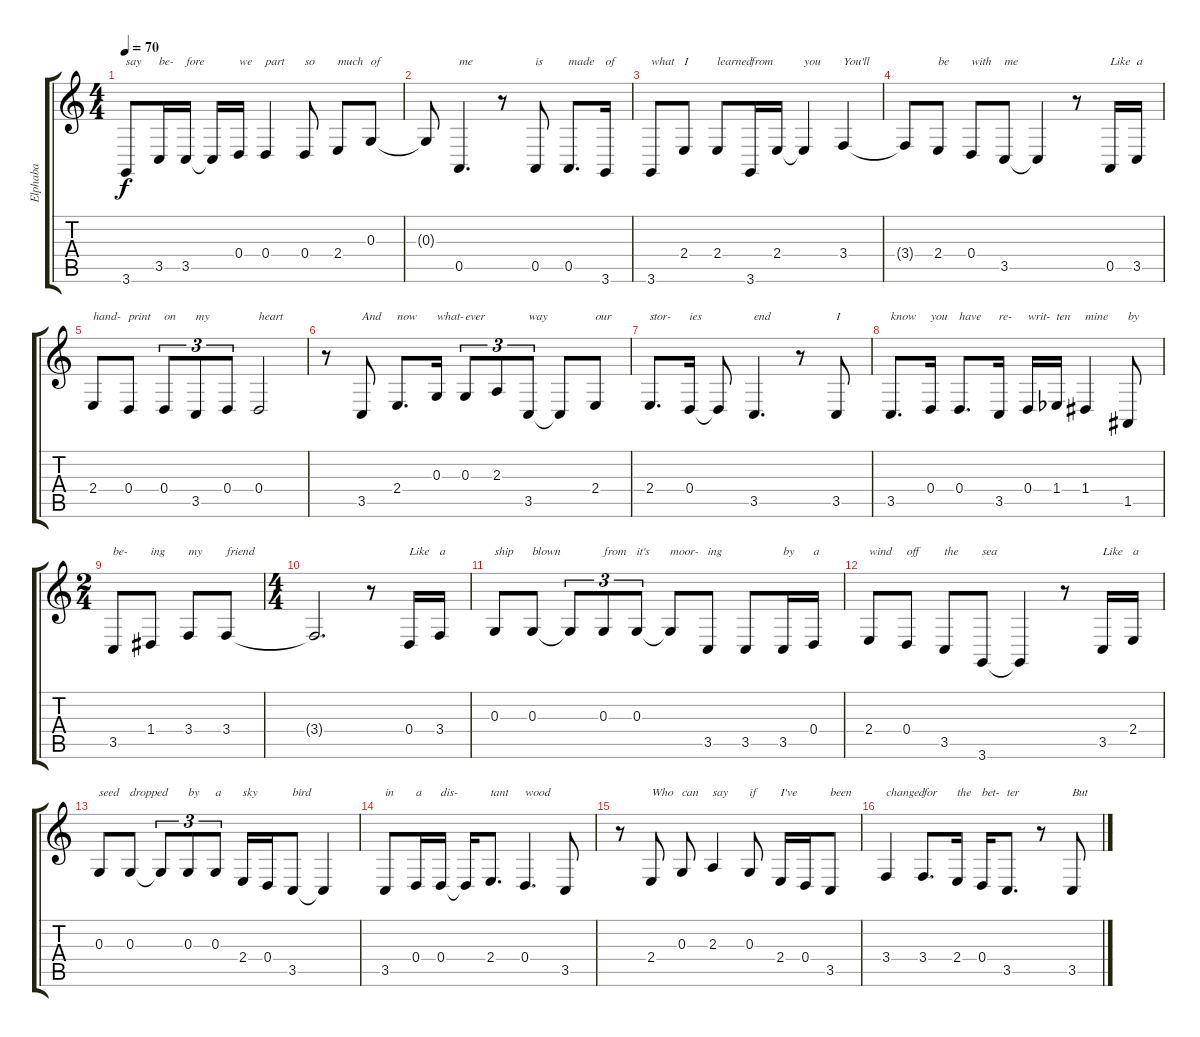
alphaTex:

\track ("Elphaba" "Elphaba") {instrument clarinet}
\staff {score tabs}
\tuning (E4 B3 G3 D3 A2 E2) {hide}
\ts (4 4)
\tempo 70
\clef g2
\ks c
3.6.8{txt "say" dy f} 3.5.16{txt "be-"} 3.5.16{txt "fore"} 3.5{t}.16 0.4.16{txt "we"} 0.4.4{txt "part"} 0.4.8{txt "so"} 2.4.8{txt "much"} 0.3.8{txt "of"} |
0.3{t}.8 0.5.4{d txt "me"} r.8 0.5.8{txt "is"} 0.5.8{d txt "made"} 3.6.16{txt "of"} |
3.6.8{txt "what"} 2.4.8{txt "I"} 2.4.8{txt "learned"} 3.6.16{txt "from"} 2.4.16 2.4{t}.4{txt "you"} 3.4.4{txt "You'll"} |
3.4{t}.8 2.4.8{txt "be"} 0.4.8{txt "with"} 3.5.8{txt "me"} 3.5{t}.4 r.8 0.5.16{txt "Like"} 3.5.16{txt "a"} |
2.4.8{txt "hand-"} 0.4.8{txt "print"} 0.4.8{tu (3 2) txt "on"} 3.5.8{tu (3 2) txt "my"} 0.4.8{tu (3 2)} 0.4.2{txt "heart"} |
r.8 3.5.8{txt "And"} 2.4.8{d txt "now"} 0.3.16{txt "what-"} 0.3.8{tu (3 2) txt "ever"} 2.3.8{tu (3 2)} 3.5.8{tu (3 2) txt "way"} 3.5{t}.8 2.4.8{txt "our"} |
2.4.8{d txt "stor-"} 0.4.16{txt "ies"} 0.4{t}.8 3.5.4{d txt "end"} r.8 3.5.8{txt "I"} |
3.5.8{d txt "know"} 0.4.16{txt "you"} 0.4.8{d txt "have"} 3.5.16{txt "re-"} 0.4.16{txt "writ-"} 1.4{acc b}.16{txt "ten"} 1.4.4{txt "mine"} 1.5.8{txt "by"} |
\ts (2 4)
3.5.8{txt "be-"} 1.4.8{txt "ing"} 3.4.8{txt "my"} 3.4.8{txt "friend"} |
\ts (4 4)
3.4{t}.2{d} r.8 0.4.16{txt "Like "} 3.4.16{txt "a"} |
0.3.8{txt "ship"} 0.3.8{txt "blown"} 0.3{t}.8{tu (3 2)} 0.3.8{tu (3 2) txt "from"} 0.3.8{tu (3 2) txt "it's"} 0.3{t}.8{txt "moor-"} 3.5.8{txt "ing"} 3.5.8 3.5.16{txt "by"} 0.4.16{txt "a"} |
2.4.8{txt "wind"} 0.4.8{txt "off"} 3.5.8{txt "the"} 3.6.8{txt "sea"} 3.6{t}.4 r.8 3.5.16{txt "Like"} 2.4.16{txt "a"} |
0.3.8{txt "seed"} 0.3.8{txt "dropped"} 0.3{t}.8{tu (3 2)} 0.3.8{tu (3 2) txt "by"} 0.3.8{tu (3 2) txt "a"} 2.4.16{txt "sky"} 0.4.16 3.5.8{txt "bird"} 3.5{t}.4 |
3.5.8{txt "in"} 0.4.16{txt "a"} 0.4.16{txt "dis-"} 0.4{t}.16 2.4.8{d txt "tant"} 0.4.4{d txt "wood"} 3.5.8 |
r.8 2.4.8{txt "Who"} 0.3.8{txt "can"} 2.3.4{txt "say"} 0.3.8{txt "if"} 2.4.16{txt "I've"} 0.4.16 3.5.8{txt "been"} |
3.4.4{txt "changed"} 3.4.8{d txt "for"} 2.4.16{txt "the"} 0.4.16{txt "bet-"} 3.5.8{d txt "ter"} r.8 3.5.8{txt "But"}
